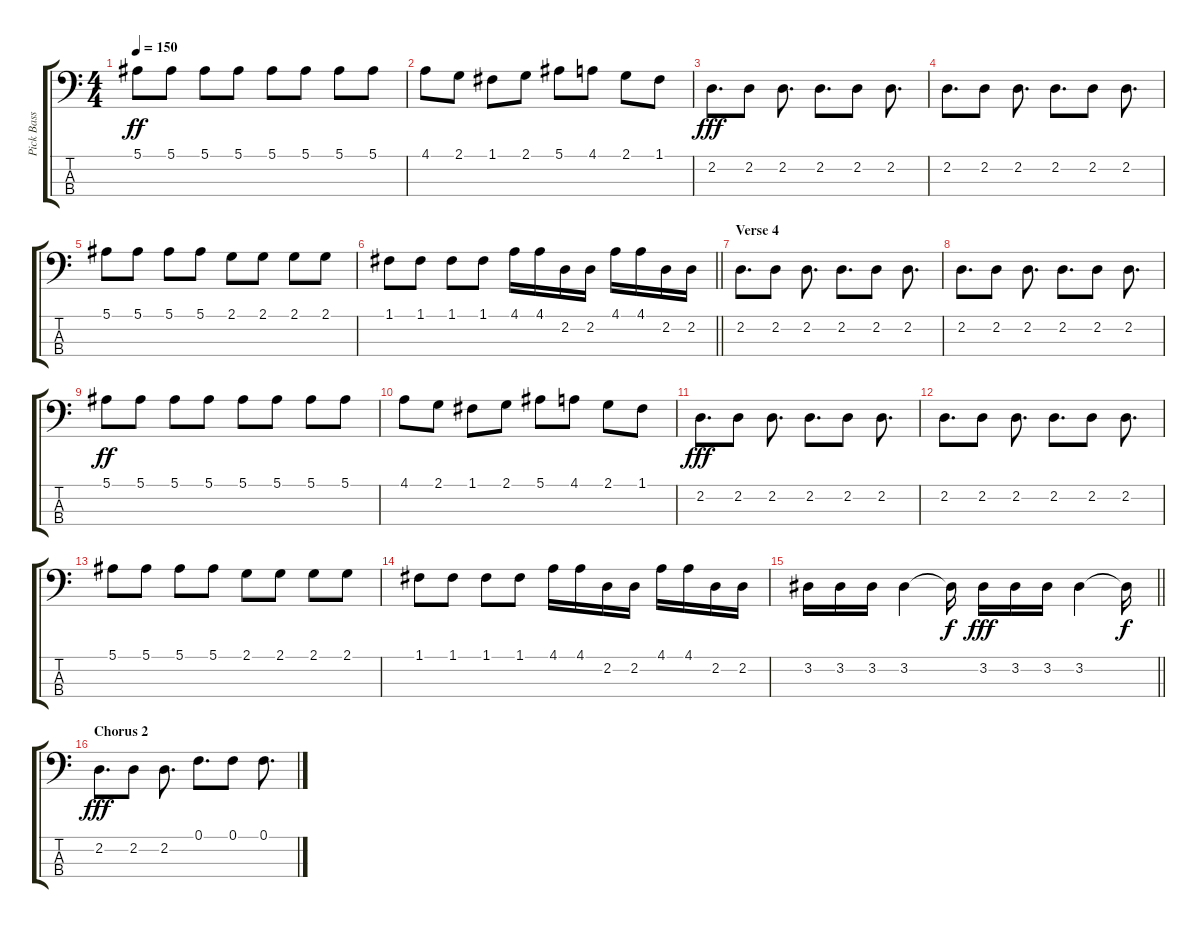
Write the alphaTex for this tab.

\track ("Pick Bass" "Pick Bass") {instrument electricbasspick}
\staff {score tabs}
\tuning (F2 C2 G1 D1) {hide}
\ts (4 4)
\tempo 150
\clef f4
\ks c
5.1.8{dy ff} 5.1.8 5.1.8 5.1.8 5.1.8 5.1.8 5.1.8 5.1.8 |
4.1.8 2.1.8 1.1.8 2.1.8 5.1.8 4.1.8 2.1.8 1.1.8 |
2.2.8{d dy fff} 2.2.8 2.2.8{d} 2.2.8{d} 2.2.8 2.2.8{d} |
2.2.8{d} 2.2.8 2.2.8{d} 2.2.8{d} 2.2.8 2.2.8{d} |
5.1.8 5.1.8 5.1.8 5.1.8 2.1.8 2.1.8 2.1.8 2.1.8 |
\barLineRight lightlight
1.1.8 1.1.8 1.1.8 1.1.8 4.1.16 4.1.16 2.2.16 2.2.16 4.1.16 4.1.16 2.2.16 2.2.16 |
\section ("" "Verse 4")
2.2.8{d} 2.2.8 2.2.8{d} 2.2.8{d} 2.2.8 2.2.8{d} |
2.2.8{d} 2.2.8 2.2.8{d} 2.2.8{d} 2.2.8 2.2.8{d} |
5.1.8{dy ff} 5.1.8 5.1.8 5.1.8 5.1.8 5.1.8 5.1.8 5.1.8 |
4.1.8 2.1.8 1.1.8 2.1.8 5.1.8 4.1.8 2.1.8 1.1.8 |
2.2.8{d dy fff} 2.2.8 2.2.8{d} 2.2.8{d} 2.2.8 2.2.8{d} |
2.2.8{d} 2.2.8 2.2.8{d} 2.2.8{d} 2.2.8 2.2.8{d} |
5.1.8 5.1.8 5.1.8 5.1.8 2.1.8 2.1.8 2.1.8 2.1.8 |
1.1.8 1.1.8 1.1.8 1.1.8 4.1.16 4.1.16 2.2.16 2.2.16 4.1.16 4.1.16 2.2.16 2.2.16 |
\barLineRight lightlight
3.2.16 3.2.16 3.2.16 3.2.4 3.2{t}.16{dy f} 3.2.16{dy fff} 3.2.16 3.2.16 3.2.4 3.2{t}.16{dy f} |
\section ("" "Chorus 2")
2.2.8{d dy fff} 2.2.8 2.2.8{d} 0.1.8{d} 0.1.8 0.1.8{d}
